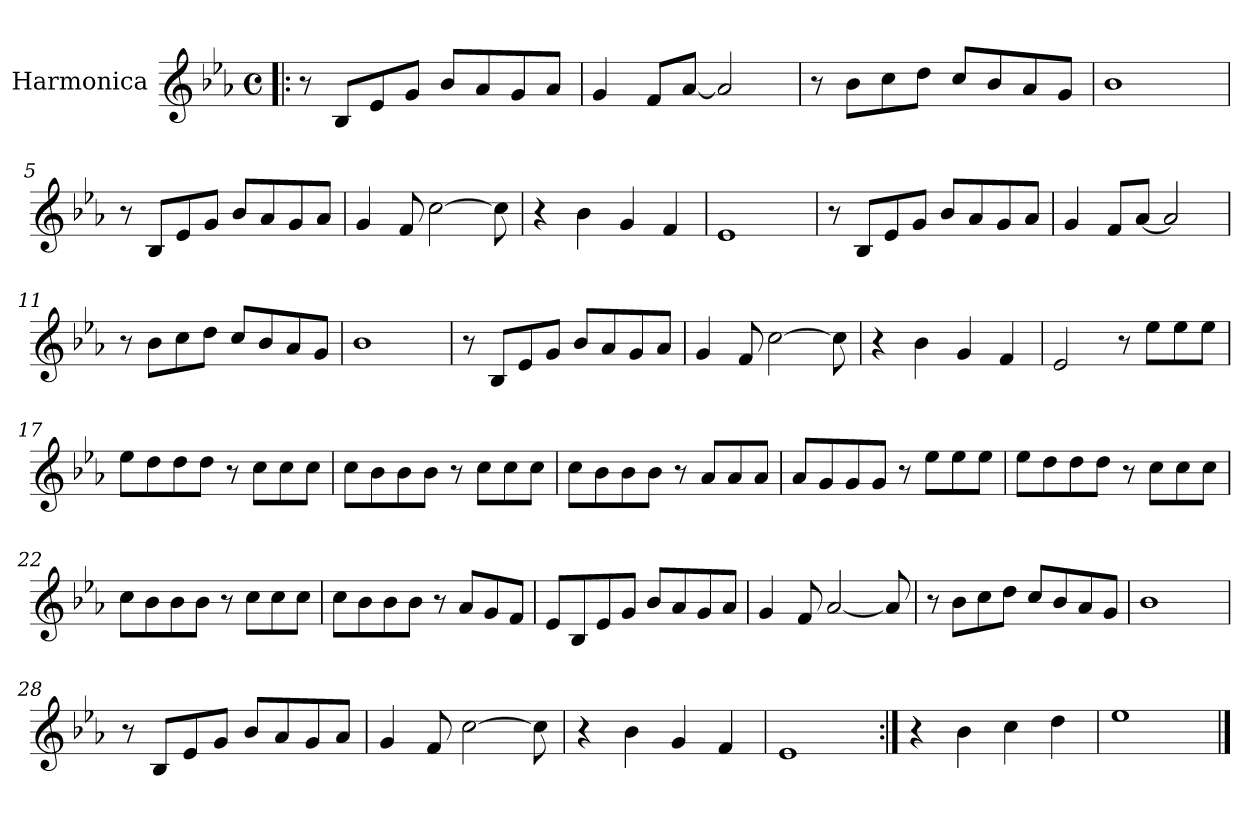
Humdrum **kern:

**kern
*part1
*staff1
*I"Harmonica
*I'Harm.
*clefG2
*k[b-e-a-]
*M4/4
*met(c)
=1!|:
8r
8B-/L
8e-/
8g/J
8b-/L
8a-/
8g/
8a-/J
=2
4g/
8f/L
[8a-/J
2a-/]
=3
8r
8b-\L
8cc\
8dd\J
8cc/L
8b-/
8a-/
8g/J
=4
1b-
=5
8r
8B-/L
8e-/
8g/J
8b-/L
8a-/
8g/
8a-/J
!!LO:LB:g=z
=6
4g/
8f/
[2cc\
8cc\]
=7
4r
4b-\
4g/
4f/
=8
1e-
=9
8r
8B-/L
8e-/
8g/J
8b-/L
8a-/
8g/
8a-/J
=10
4g/
8f/L
[8a-/J
2a-/]
=11
8r
8b-\L
8cc\
8dd\J
8cc/L
8b-/
8a-/
8g/J
=12
1b-
!!LO:LB:g=z
=13
8r
8B-/L
8e-/
8g/J
8b-/L
8a-/
8g/
8a-/J
=14
4g/
8f/
[2cc\
8cc\]
=15
4r
4b-\
4g/
4f/
=16
2e-/
8r
8ee-\L
8ee-\
8ee-\J
=17
8ee-\L
8dd\
8dd\
8dd\J
8r
8cc\L
8cc\
8cc\J
!!LO:LB:g=z
=18
8cc\L
8b-\
8b-\
8b-\J
8r
8cc\L
8cc\
8cc\J
=19
8cc\L
8b-\
8b-\
8b-\J
8r
8a-/L
8a-/
8a-/J
=20
8a-/L
8g/
8g/
8g/J
8r
8ee-\L
8ee-\
8ee-\J
=21
8ee-\L
8dd\
8dd\
8dd\J
8r
8cc\L
8cc\
8cc\J
!!LO:LB:g=z
=22
8cc\L
8b-\
8b-\
8b-\J
8r
8cc\L
8cc\
8cc\J
=23
8cc\L
8b-\
8b-\
8b-\J
8r
8a-/L
8g/
8f/J
=24
8e-/L
8B-/
8e-/
8g/J
8b-/L
8a-/
8g/
8a-/J
=25
4g/
8f/
[2a-/
8a-/]
!!LO:LB:g=z
=26
8r
8b-\L
8cc\
8dd\J
8cc/L
8b-/
8a-/
8g/J
=27
1b-
=28
8r
8B-/L
8e-/
8g/J
8b-/L
8a-/
8g/
8a-/J
=29
4g/
8f/
[2cc\
8cc\]
=30
4r
4b-\
4g/
4f/
=31
1e-
=32:|!
4r
4b-\
4cc\
4dd\
!!LO:LB:g=z
=33
1ee-
==
*-
